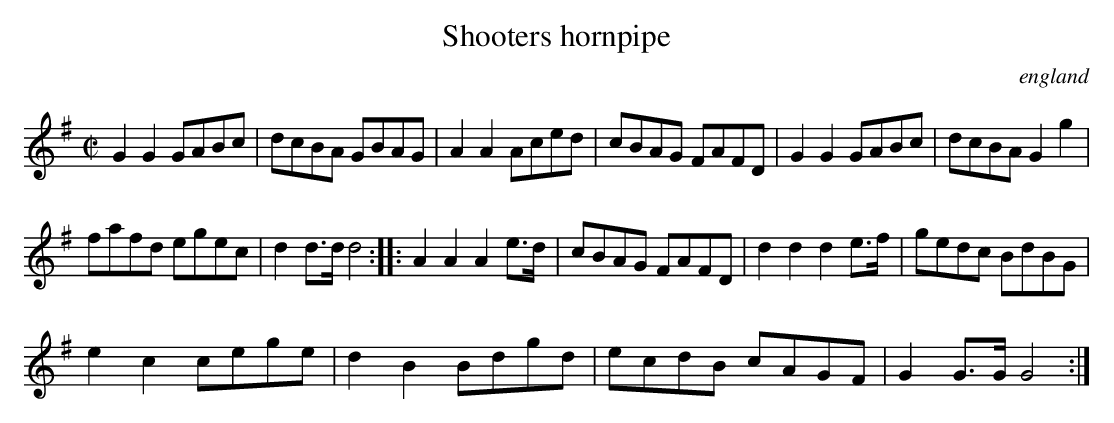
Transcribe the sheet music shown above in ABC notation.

X:1
T:Shooters hornpipe
O:england
M:C|
K:G
G2G2 GABc| dcBA GBAG| A2A2 Aced| cBAG FAFD|\
G2G2 GABc| dcBA G2g2|
fafd egec| d2d>d d4::\
A2A2 A2e>d| cBAG FAFD| d2d2 d2e>f| gedc BdBG|
e2c2 cege| d2B2 Bdgd| ecdB cAGF| G2G>G G4:|
